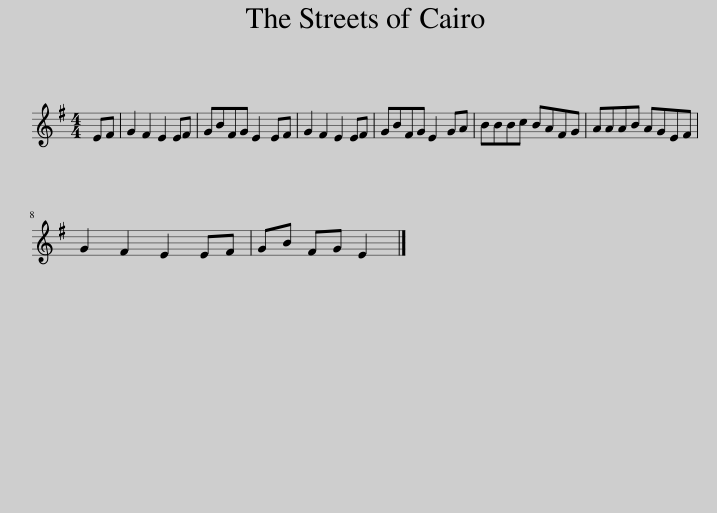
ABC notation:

X:1
L:1/8
M:4/4
I:linebreak $
K:G
V:1 treble
V:1
 EF | G2 F2 E2 EF | GBFG E2 EF | G2 F2 E2 EF | GBFG E2 GA | %5
 BBBc BAFG | AAAB AGEF |$ G2 F2 E2 EF | GB FG E2 |] %9
